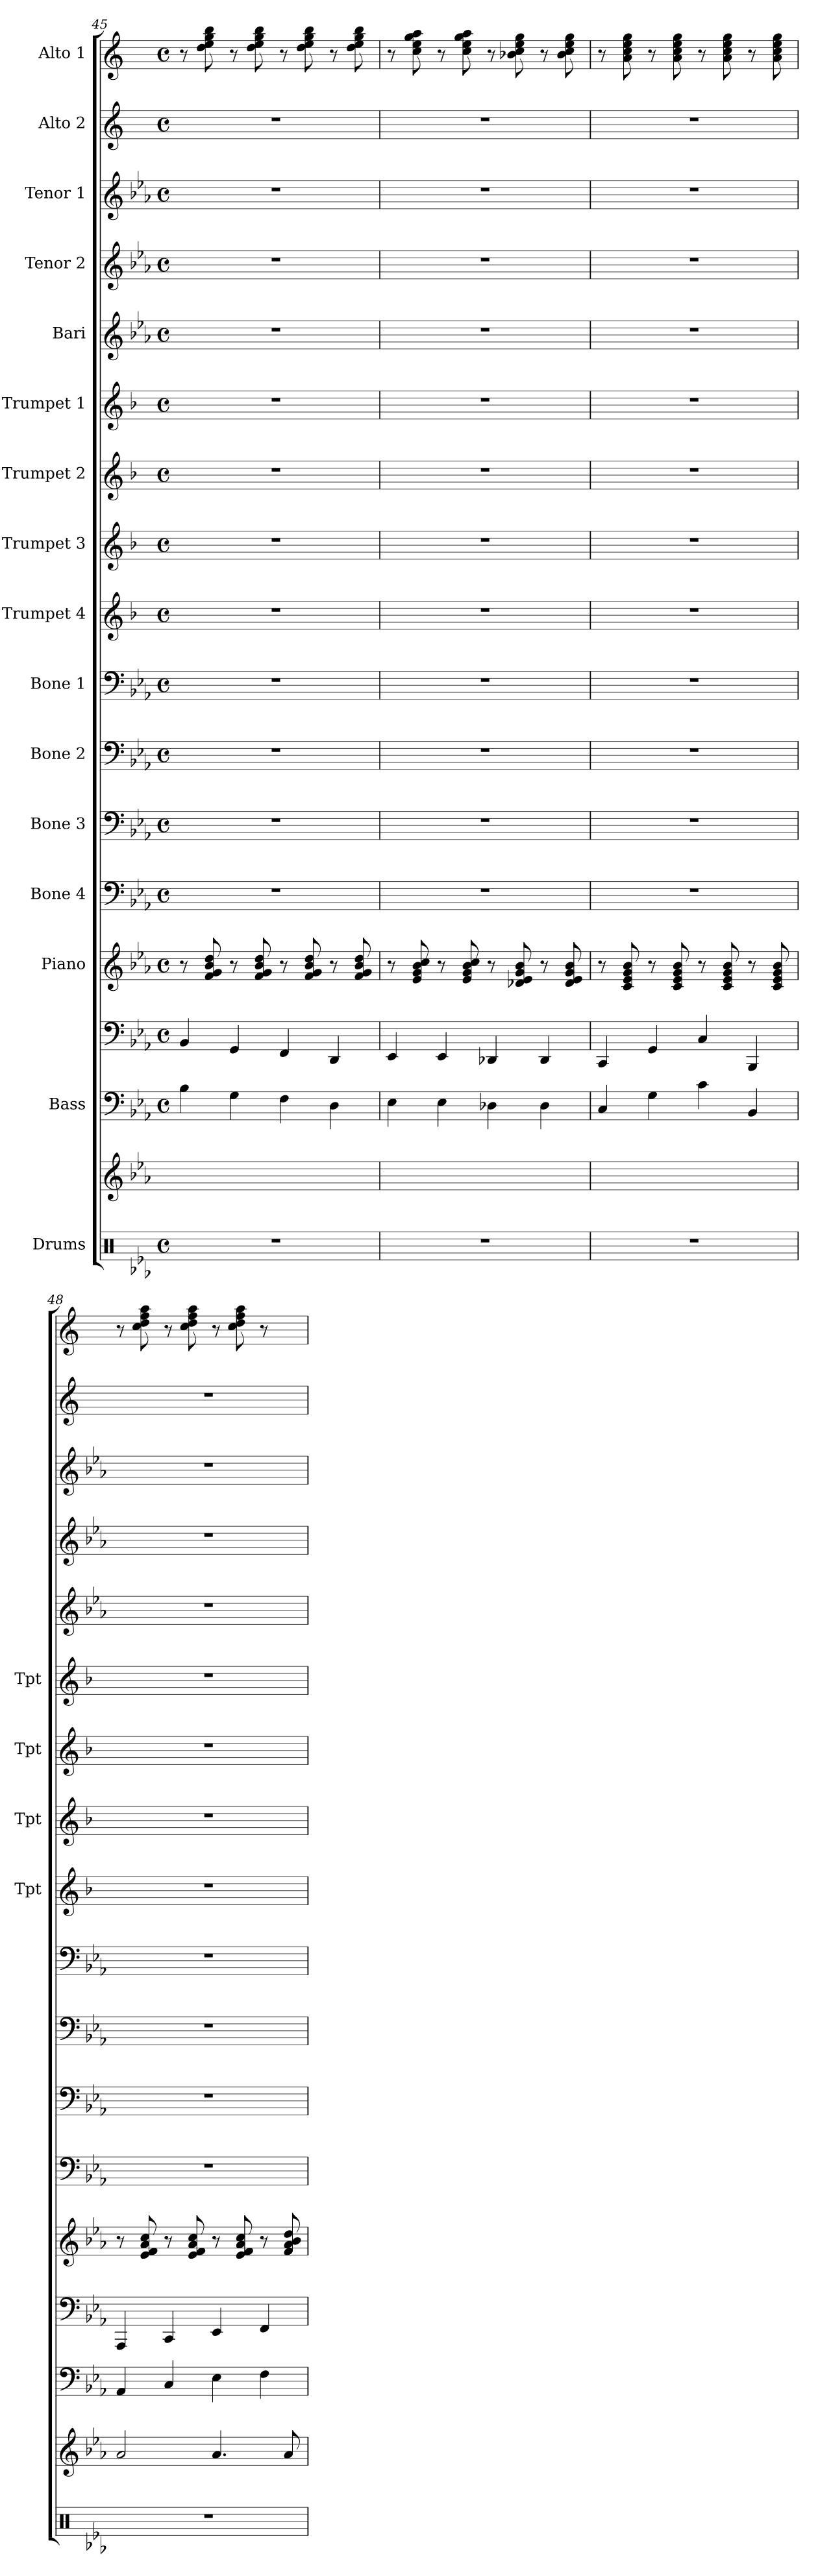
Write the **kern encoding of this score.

**kern	**kern	**kern	**kern	**kern	**kern	**kern	**kern	**kern	**kern	**kern	**kern	**kern	**kern	**kern	**kern	**kern	**kern
*part18	*part17	*part16	*part15	*part14	*part13	*part12	*part11	*part10	*part9	*part8	*part7	*part6	*part5	*part4	*part3	*part2	*part1
*staff18	*staff17	*staff16	*staff15	*staff14	*staff13	*staff12	*staff11	*staff10	*staff9	*staff8	*staff7	*staff6	*staff5	*staff4	*staff3	*staff2	*staff1
*I"Drums	*	*I"Bass	*	*I"Piano	*I"Bone 4	*I"Bone 3	*I"Bone 2	*I"Bone 1	*I"Trumpet 4	*I"Trumpet 3	*I"Trumpet 2	*I"Trumpet 1	*I"Bari	*I"Tenor 2	*I"Tenor 1	*I"Alto 2	*I"Alto 1
*	*	*	*	*	*	*	*	*	*I'Tpt	*I'Tpt	*I'Tpt	*I'Tpt	*	*	*	*	*
*clefX	*clefG2	*clefF4	*clefF4	*clefG2	*clefF4	*clefF4	*clefF4	*clefF4	*clefG2	*clefG2	*clefG2	*clefG2	*clefG2	*clefG2	*clefG2	*clefG2	*clefG2
*	*	*ITrd7c12	*	*	*	*	*	*	*ITrd1c2	*ITrd1c2	*ITrd1c2	*ITrd1c2	*ITrd12c21	*ITrd8c14	*ITrd8c14	*ITrd5c9	*ITrd5c9
*k[b-e-a-]	*k[b-e-a-]	*k[b-e-a-]	*k[b-e-a-]	*k[b-e-a-]	*k[b-e-a-]	*k[b-e-a-]	*k[b-e-a-]	*k[b-e-a-]	*k[b-e-a-]	*k[b-e-a-]	*k[b-e-a-]	*k[b-e-a-]	*k[b-e-a-]	*k[b-e-a-]	*k[b-e-a-]	*k[b-e-a-]	*k[b-e-a-]
*E-:	*E-:	*E-:	*E-:	*E-:	*E-:	*E-:	*E-:	*E-:	*E-:	*E-:	*E-:	*E-:	*E-:	*E-:	*E-:	*E-:	*E-:
*M4/4	*	*M4/4	*M4/4	*M4/4	*M4/4	*M4/4	*M4/4	*M4/4	*M4/4	*M4/4	*M4/4	*M4/4	*M4/4	*M4/4	*M4/4	*M4/4	*M4/4
*met(c)	*	*met(c)	*met(c)	*met(c)	*met(c)	*met(c)	*met(c)	*met(c)	*met(c)	*met(c)	*met(c)	*met(c)	*met(c)	*met(c)	*met(c)	*met(c)	*met(c)
=45	=45	=45	=45	=45	=45	=45	=45	=45	=45	=45	=45	=45	=45	=45	=45	=45	=45
1r	1ryy	4BB-\	4BB-/	8r	1r	1r	1r	1r	1r	1r	1r	1r	1r	1r	1r	1r	8r
.	.	.	.	8f/ 8g/ 8b-/ 8dd/	.	.	.	.	.	.	.	.	.	.	.	.	8f\ 8g\ 8b-\ 8dd\
.	.	4GG\	4GG/	8r	.	.	.	.	.	.	.	.	.	.	.	.	8r
.	.	.	.	8f/ 8g/ 8b-/ 8dd/	.	.	.	.	.	.	.	.	.	.	.	.	8f\ 8g\ 8b-\ 8dd\
.	.	4FF\	4FF/	8r	.	.	.	.	.	.	.	.	.	.	.	.	8r
.	.	.	.	8f/ 8g/ 8b-/ 8dd/	.	.	.	.	.	.	.	.	.	.	.	.	8f\ 8g\ 8b-\ 8dd\
.	.	4DD\	4DD/	8r	.	.	.	.	.	.	.	.	.	.	.	.	8r
.	.	.	.	8f/ 8g/ 8b-/ 8dd/	.	.	.	.	.	.	.	.	.	.	.	.	8f\ 8g\ 8b-\ 8dd\
=46	=46	=46	=46	=46	=46	=46	=46	=46	=46	=46	=46	=46	=46	=46	=46	=46	=46
1r	1ryy	4EE-\	4EE-/	8r	1r	1r	1r	1r	1r	1r	1r	1r	1r	1r	1r	1r	8r
.	.	.	.	8e-/ 8g/ 8b-/ 8cc/	.	.	.	.	.	.	.	.	.	.	.	.	8e-\ 8g\ 8b-\ 8cc\
.	.	4EE-\	4EE-/	8r	.	.	.	.	.	.	.	.	.	.	.	.	8r
.	.	.	.	8e-/ 8g/ 8b-/ 8cc/	.	.	.	.	.	.	.	.	.	.	.	.	8e-\ 8g\ 8b-\ 8cc\
.	.	4DD-X\	4DD-X/	8r	.	.	.	.	.	.	.	.	.	.	.	.	8r
.	.	.	.	8d-X/ 8e-/ 8g/ 8b-/	.	.	.	.	.	.	.	.	.	.	.	.	8d-X\ 8e-\ 8g\ 8b-\
.	.	4DD-\	4DD-/	8r	.	.	.	.	.	.	.	.	.	.	.	.	8r
.	.	.	.	8d-/ 8e-/ 8g/ 8b-/	.	.	.	.	.	.	.	.	.	.	.	.	8d-\ 8e-\ 8g\ 8b-\
=47	=47	=47	=47	=47	=47	=47	=47	=47	=47	=47	=47	=47	=47	=47	=47	=47	=47
1r	1ryy	4CC/	4CC/	8r	1r	1r	1r	1r	1r	1r	1r	1r	1r	1r	1r	1r	8r
.	.	.	.	8c/ 8e-/ 8g/ 8b-/	.	.	.	.	.	.	.	.	.	.	.	.	8c\ 8e-\ 8g\ 8b-\
.	.	4GG\	4GG/	8r	.	.	.	.	.	.	.	.	.	.	.	.	8r
.	.	.	.	8c/ 8e-/ 8g/ 8b-/	.	.	.	.	.	.	.	.	.	.	.	.	8c\ 8e-\ 8g\ 8b-\
.	.	4C\	4C/	8r	.	.	.	.	.	.	.	.	.	.	.	.	8r
.	.	.	.	8c/ 8e-/ 8g/ 8b-/	.	.	.	.	.	.	.	.	.	.	.	.	8c\ 8e-\ 8g\ 8b-\
.	.	4BBB-/	4BBB-/	8r	.	.	.	.	.	.	.	.	.	.	.	.	8r
.	.	.	.	8c/ 8e-/ 8g/ 8b-/	.	.	.	.	.	.	.	.	.	.	.	.	8c\ 8e-\ 8g\ 8b-\
=48	=48	=48	=48	=48	=48	=48	=48	=48	=48	=48	=48	=48	=48	=48	=48	=48	=48
1r	2a-/	4AAA-/	4AAA-/	8r	1r	1r	1r	1r	1r	1r	1r	1r	1r	1r	1r	1r	8r
.	.	.	.	8e-/ 8f/ 8a-/ 8cc/	.	.	.	.	.	.	.	.	.	.	.	.	8e-\ 8f\ 8a-\ 8cc\
.	.	4CC/	4CC/	8r	.	.	.	.	.	.	.	.	.	.	.	.	8r
.	.	.	.	8e-/ 8f/ 8a-/ 8cc/	.	.	.	.	.	.	.	.	.	.	.	.	8e-\ 8f\ 8a-\ 8cc\
.	4.a-/	4EE-\	4EE-/	8r	.	.	.	.	.	.	.	.	.	.	.	.	8r
.	.	.	.	8e-/ 8f/ 8a-/ 8cc/	.	.	.	.	.	.	.	.	.	.	.	.	8e-\ 8f\ 8a-\ 8cc\
.	.	4FF\	4FF/	8r	.	.	.	.	.	.	.	.	.	.	.	.	8r
.	8a-/	.	.	8f/ 8a-/ 8b-/ 8dd/	.	.	.	.	.	.	.	.	.	.	.	.	8ryy
=	=	=	=	=	=	=	=	=	=	=	=	=	=	=	=	=	=
*-	*-	*-	*-	*-	*-	*-	*-	*-	*-	*-	*-	*-	*-	*-	*-	*-	*-
